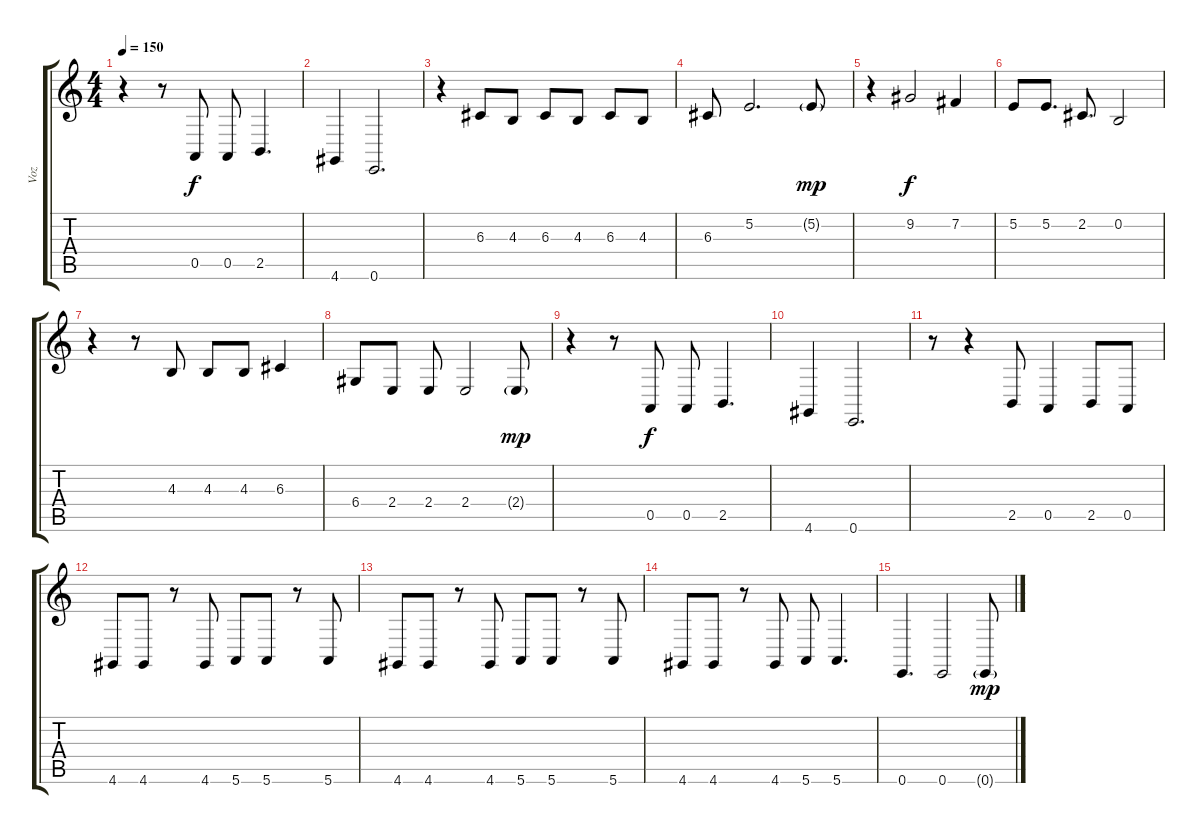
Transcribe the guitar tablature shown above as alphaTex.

\track ("Voz" "Voz") {instrument synthbrass2}
\staff {score tabs}
\tuning (E4 B3 G3 D3 A2 E2) {hide}
\ts (4 4)
\tempo 150
\clef g2
\ks c
r.4{dy mp} r.8 0.5.8{dy f} 0.5.8 2.5.4{d} |
4.6.4 0.6.2{d} |
r.4 6.3.8 4.3.8 6.3.8 4.3.8 6.3.8 4.3.8 |
6.3.8 5.2.2{d} 5.2{g}.8{dy mp} |
r.4 9.2.2{dy f} 7.2.4 |
5.2.8 5.2.8{d} 2.2.8{d} 0.2.2 |
r.4 r.8 4.3.8 4.3.8 4.3.8 6.3.4 |
6.4.8 2.4.8 2.4.8 2.4.2 2.4{g}.8{dy mp} |
r.4 r.8 0.5.8{dy f} 0.5.8 2.5.4{d} |
4.6.4 0.6.2{d} |
r.8 r.4 2.5.8 0.5.4 2.5.8 0.5.8 |
4.6.8 4.6.8 r.8 4.6.8 5.6.8 5.6.8 r.8 5.6.8 |
4.6.8 4.6.8 r.8 4.6.8 5.6.8 5.6.8 r.8 5.6.8 |
4.6.8 4.6.8 r.8 4.6.8 5.6.8 5.6.4{d} |
0.6.4{d} 0.6.2 0.6{g}.8{dy mp}
